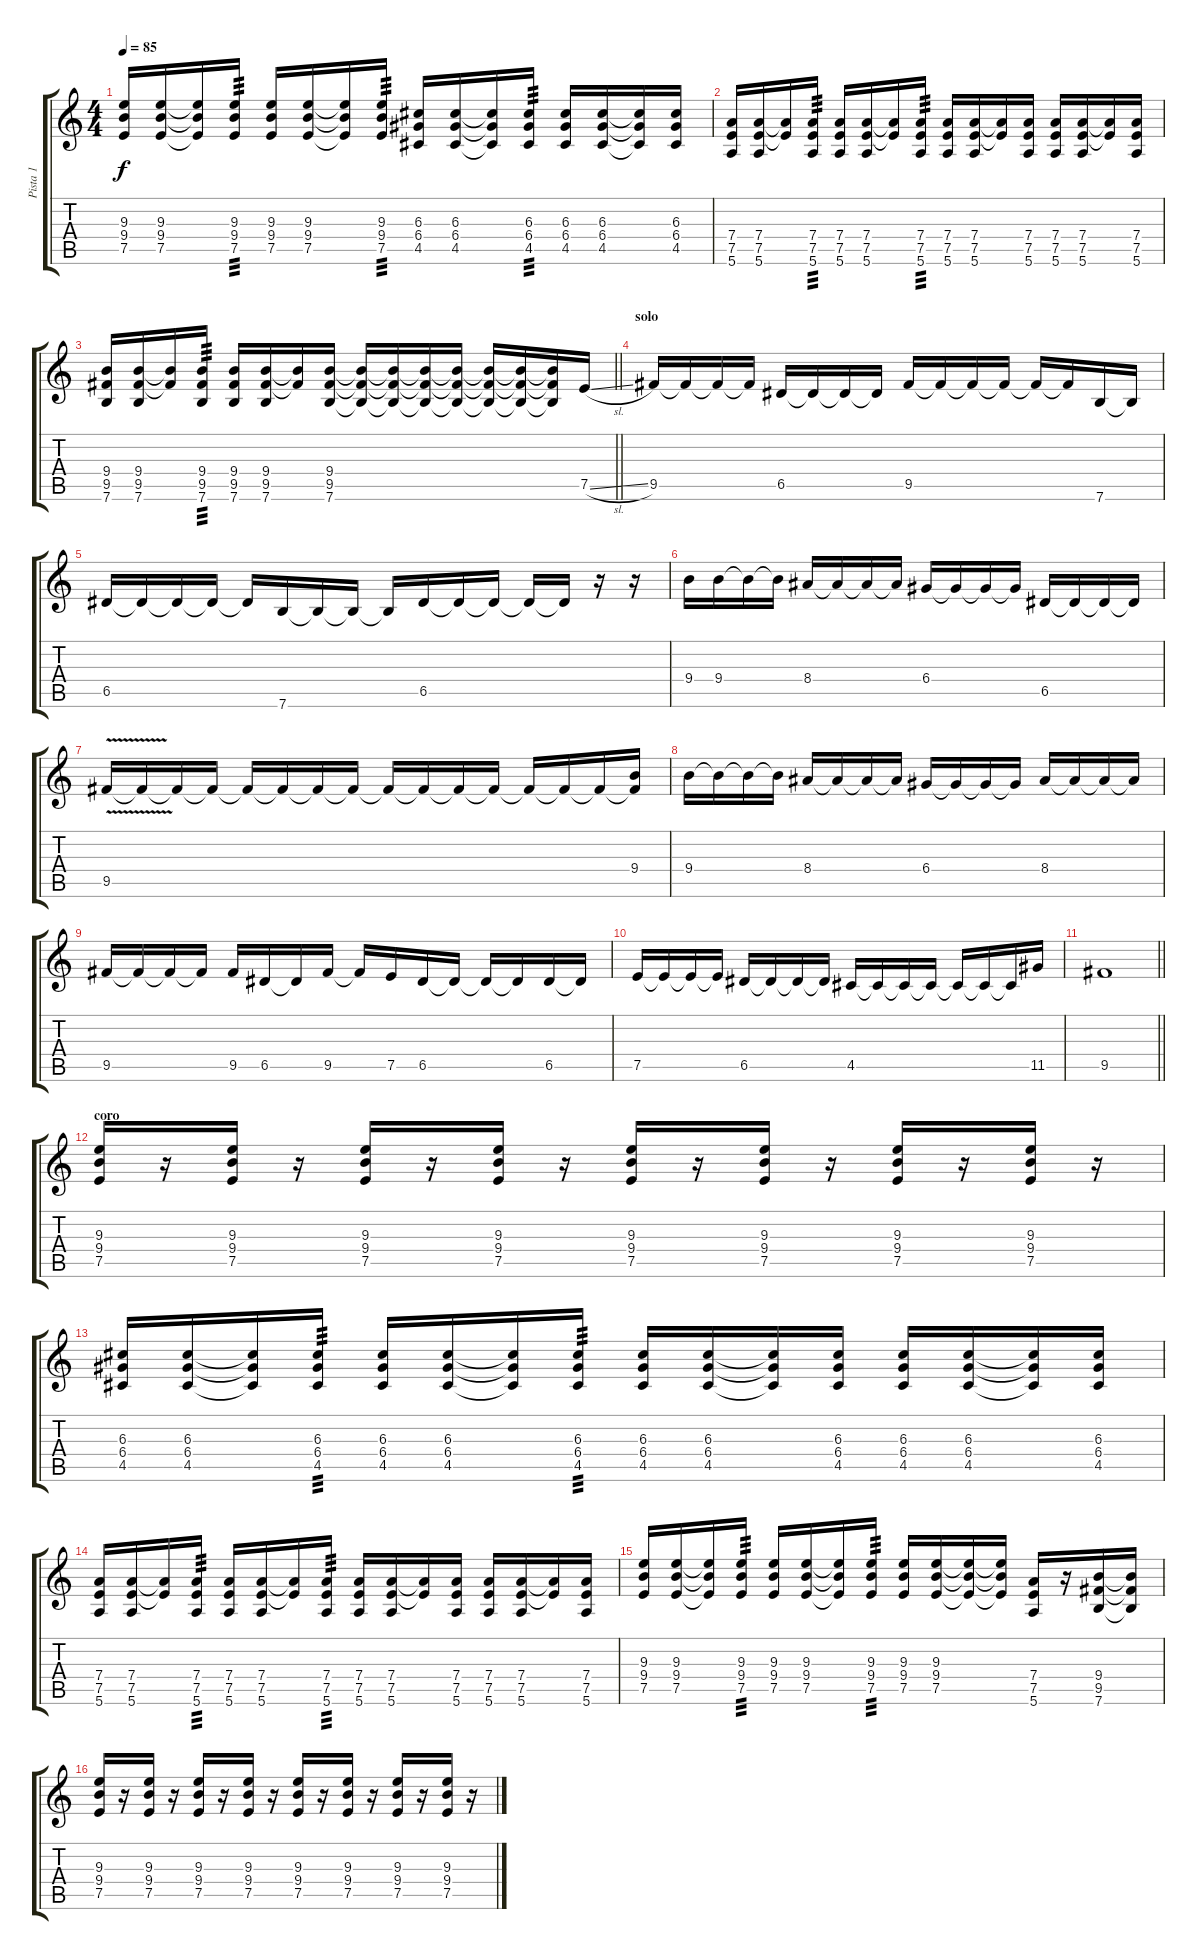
\track ("Pista 1" "Pista 1") {instrument distortionguitar}
\staff {score tabs}
\tuning (E4 B3 G3 D3 A2 E2) {hide}
\ts (4 4)
\tempo 85
\clef g2
\ks c
(9.3 9.4 7.5).16{dy f} (9.3 9.4 7.5).16 (9.3{t} 9.4{t} 7.5{t}).16 (9.3 9.4 7.5).16{tp 3} (9.3 9.4 7.5).16 (9.3 9.4 7.5).16 (9.3{t} 9.4{t} 7.5{t}).16 (9.3 9.4 7.5).16{tp 3} (6.3 6.4 4.5).16 (6.3 6.4 4.5).16 (6.3{t} 6.4{t} 4.5{t}).16 (6.3 6.4 4.5).16{tp 3} (6.3 6.4 4.5).16 (6.3 6.4 4.5).16 (6.3{t} 6.4{t} 4.5{t}).16 (6.3 6.4 4.5).16 |
(7.4 7.5 5.6).16 (7.4 7.5 5.6).16 (7.4{t} 7.5{t}).16 (7.4 7.5 5.6).16{tp 3} (7.4 7.5 5.6).16 (7.4 7.5 5.6).16 (7.4{t} 7.5{t}).16 (7.4 7.5 5.6).16{tp 3} (7.4 7.5 5.6).16 (7.4 7.5 5.6).16 (7.4{t} 7.5{t}).16 (7.4 7.5 5.6).16 (7.4 7.5 5.6).16 (7.4 7.5 5.6).16 (7.4{t} 7.5{t}).16 (7.4 7.5 5.6).16 |
\barLineRight lightlight
(9.4 9.5 7.6).16 (9.4 9.5 7.6).16 (9.4{t} 9.5{t}).16 (9.4 9.5 7.6).16{tp 3} (9.4 9.5 7.6).16 (9.4 9.5 7.6).16 (9.4{t} 9.5{t}).16 (9.4 9.5 7.6).16 (9.4{t} 9.5{t} 7.6{t}).16 (9.4{t} 9.5{t} 7.6{t}).16 (9.4{t} 9.5{t} 7.6{t}).16 (9.4{t} 9.5{t} 7.6{t}).16 (9.4{t} 9.5{t} 7.6{t}).16 (9.4{t} 9.5{t} 7.6{t}).16 (9.4{t} 9.5{t} 7.6{t}).16 7.5{sl}.16{instrument overdrivenguitar} |
\section ("" "solo")
9.5.16 9.5{t}.16 9.5{t}.16 9.5{t}.16 6.5.16 6.5{t}.16 6.5{t}.16 6.5{t}.16 9.5.16 9.5{t}.16 9.5{t}.16 9.5{t}.16 9.5{t}.16 9.5{t}.16 7.6.16 7.6{t}.16 |
6.5.16 6.5{t}.16 6.5{t}.16 6.5{t}.16 6.5{t}.16 7.6.16 7.6{t}.16 7.6{t}.16 7.6{t}.16 6.5.16 6.5{t}.16 6.5{t}.16 6.5{t}.16 6.5{t}.16 r.16 r.16 |
9.4.16 9.4.16 9.4{t}.16 9.4{t}.16 8.4.16 8.4{t}.16 8.4{t}.16 8.4{t}.16 6.4.16 6.4{t}.16 6.4{t}.16 6.4{t}.16 6.5.16 6.5{t}.16 6.5{t}.16 6.5{t}.16 |
9.5{v}.16 9.5{t}.16 9.5{t}.16 9.5{t}.16 9.5{t}.16 9.5{t}.16 9.5{t}.16 9.5{t}.16 9.5{t}.16 9.5{t}.16 9.5{t}.16 9.5{t}.16 9.5{t}.16 9.5{t}.16 9.5{t}.16 (9.4 9.5{t}).16 |
9.4.16 9.4{t}.16 9.4{t}.16 9.4{t}.16 8.4.16 8.4{t}.16 8.4{t}.16 8.4{t}.16 6.4.16 6.4{t}.16 6.4{t}.16 6.4{t}.16 8.4.16 8.4{t}.16 8.4{t}.16 8.4{t}.16 |
9.5.16 9.5{t}.16 9.5{t}.16 9.5{t}.16 9.5.16 6.5.16 6.5{t}.16 9.5.16 9.5{t}.16 7.5.16 6.5.16 6.5{t}.16 6.5{t}.16 6.5{t}.16 6.5.16 6.5{t}.16 |
7.5.16 7.5{t}.16 7.5{t}.16 7.5{t}.16 6.5.16 6.5{t}.16 6.5{t}.16 6.5{t}.16 4.5.16 4.5{t}.16 4.5{t}.16 4.5{t}.16 4.5{t}.16 4.5{t}.16 4.5{t}.16 11.5.16 |
\barLineRight lightlight
9.5.1 |
\section ("" "coro")
(9.3 9.4 7.5).16{instrument distortionguitar} r.16 (9.3 9.4 7.5).16 r.16 (9.3 9.4 7.5).16 r.16 (9.3 9.4 7.5).16 r.16 (9.3 9.4 7.5).16 r.16 (9.3 9.4 7.5).16 r.16 (9.3 9.4 7.5).16 r.16 (9.3 9.4 7.5).16 r.16 |
(6.3 6.4 4.5).16 (6.3 6.4 4.5).16 (6.3{t} 6.4{t} 4.5{t}).16 (6.3 6.4 4.5).16{tp 3} (6.3 6.4 4.5).16 (6.3 6.4 4.5).16 (6.3{t} 6.4{t} 4.5{t}).16 (6.3 6.4 4.5).16{tp 3} (6.3 6.4 4.5).16 (6.3 6.4 4.5).16 (6.3{t} 6.4{t} 4.5{t}).16 (6.3 6.4 4.5).16 (6.3 6.4 4.5).16 (6.3 6.4 4.5).16 (6.3{t} 6.4{t} 4.5{t}).16 (6.3 6.4 4.5).16 |
(7.4 7.5 5.6).16 (7.4 7.5 5.6).16 (7.4{t} 7.5{t}).16 (7.4 7.5 5.6).16{tp 3} (7.4 7.5 5.6).16 (7.4 7.5 5.6).16 (7.4{t} 7.5{t}).16 (7.4 7.5 5.6).16{tp 3} (7.4 7.5 5.6).16 (7.4 7.5 5.6).16 (7.4{t} 7.5{t}).16 (7.4 7.5 5.6).16 (7.4 7.5 5.6).16 (7.4 7.5 5.6).16 (7.4{t} 7.5{t}).16 (7.4 7.5 5.6).16 |
(9.3 9.4 7.5).16 (9.3 9.4 7.5).16 (9.3{t} 9.4{t} 7.5{t}).16 (9.3 9.4 7.5).16{tp 3} (9.3 9.4 7.5).16 (9.3 9.4 7.5).16 (9.3{t} 9.4{t} 7.5{t}).16 (9.3 9.4 7.5).16{tp 3} (9.3 9.4 7.5).16 (9.3 9.4 7.5).16 (9.3{t} 9.4{t} 7.5{t}).16 (9.3{t} 9.4{t} 7.5{t}).16 (7.4 7.5 5.6).16 r.16 (9.4 9.5 7.6).16 (9.4{t} 9.5{t} 7.6{t}).16 |
(9.3 9.4 7.5).16 r.16 (9.3 9.4 7.5).16 r.16 (9.3 9.4 7.5).16 r.16 (9.3 9.4 7.5).16 r.16 (9.3 9.4 7.5).16 r.16 (9.3 9.4 7.5).16 r.16 (9.3 9.4 7.5).16 r.16 (9.3 9.4 7.5).16 r.16
